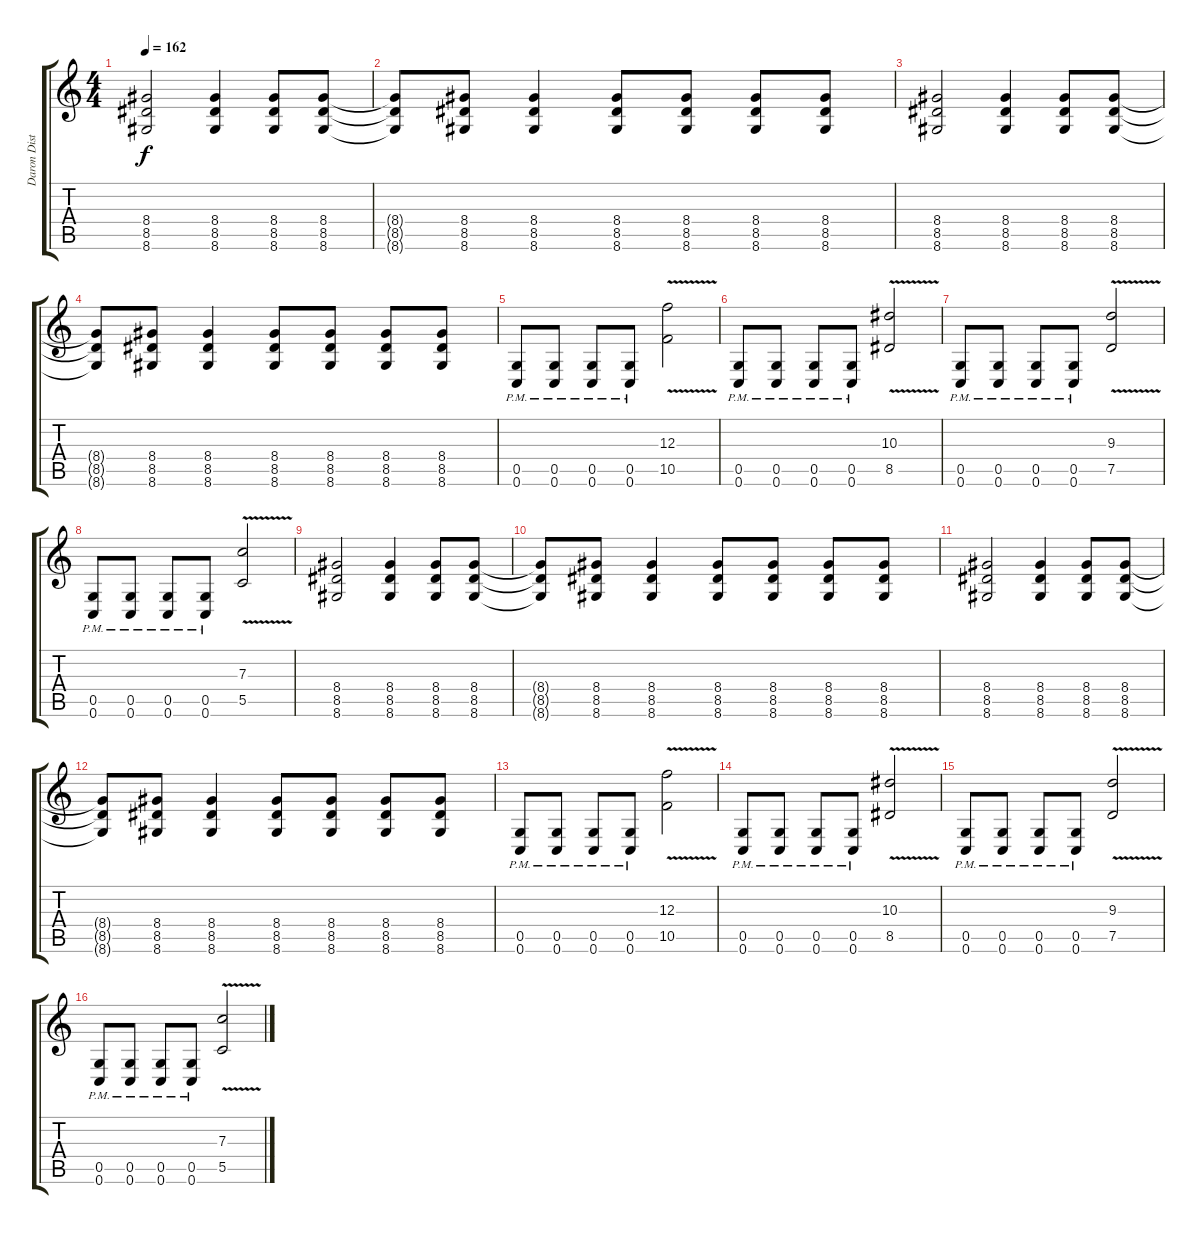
\track ("Daron Distortion" "Daron Dist") {instrument distortionguitar}
\staff {score tabs}
\tuning (D4 A3 F3 C3 G2 C2) {hide}
\ts (4 4)
\tempo 162
\clef g2
\ks c
(8.4 8.5 8.6).2{dy f volume 13} (8.4 8.5 8.6).4 (8.4 8.5 8.6).8 (8.4 8.5 8.6).8 |
(8.4{t} 8.5{t} 8.6{t}).8 (8.4 8.5 8.6).8 (8.4 8.5 8.6).4 (8.4 8.5 8.6).8 (8.4 8.5 8.6).8 (8.4 8.5 8.6).8 (8.4 8.5 8.6).8 |
(8.4 8.5 8.6).2 (8.4 8.5 8.6).4 (8.4 8.5 8.6).8 (8.4 8.5 8.6).8 |
(8.4{t} 8.5{t} 8.6{t}).8 (8.4 8.5 8.6).8 (8.4 8.5 8.6).4 (8.4 8.5 8.6).8 (8.4 8.5 8.6).8 (8.4 8.5 8.6).8 (8.4 8.5 8.6).8 |
(0.5{pm} 0.6{pm}).8 (0.5{pm} 0.6{pm}).8 (0.5{pm} 0.6{pm}).8 (0.5{pm} 0.6{pm}).8 (12.3{v} 10.5{v}).2 |
(0.5{pm} 0.6{pm}).8 (0.5{pm} 0.6{pm}).8 (0.5{pm} 0.6{pm}).8 (0.5{pm} 0.6{pm}).8 (10.3{v} 8.5{v}).2 |
(0.5{pm} 0.6{pm}).8 (0.5{pm} 0.6{pm}).8 (0.5{pm} 0.6{pm}).8 (0.5{pm} 0.6).8 (9.3{v} 7.5{v}).2 |
(0.5{pm} 0.6{pm}).8 (0.5{pm} 0.6{pm}).8 (0.5{pm} 0.6{pm}).8 (0.5{pm} 0.6{pm}).8 (7.3{v} 5.5{v}).2 |
(8.4 8.5 8.6).2 (8.4 8.5 8.6).4 (8.4 8.5 8.6).8 (8.4 8.5 8.6).8 |
(8.4{t} 8.5{t} 8.6{t}).8 (8.4 8.5 8.6).8 (8.4 8.5 8.6).4 (8.4 8.5 8.6).8 (8.4 8.5 8.6).8 (8.4 8.5 8.6).8 (8.4 8.5 8.6).8 |
(8.4 8.5 8.6).2 (8.4 8.5 8.6).4 (8.4 8.5 8.6).8 (8.4 8.5 8.6).8 |
(8.4{t} 8.5{t} 8.6{t}).8 (8.4 8.5 8.6).8 (8.4 8.5 8.6).4 (8.4 8.5 8.6).8 (8.4 8.5 8.6).8 (8.4 8.5 8.6).8 (8.4 8.5 8.6).8 |
(0.5{pm} 0.6{pm}).8 (0.5{pm} 0.6{pm}).8 (0.5{pm} 0.6{pm}).8 (0.5{pm} 0.6{pm}).8 (12.3{v} 10.5{v}).2 |
(0.5{pm} 0.6{pm}).8 (0.5{pm} 0.6{pm}).8 (0.5{pm} 0.6{pm}).8 (0.5{pm} 0.6{pm}).8 (10.3{v} 8.5{v}).2 |
(0.5{pm} 0.6{pm}).8 (0.5{pm} 0.6{pm}).8 (0.5{pm} 0.6{pm}).8 (0.5{pm} 0.6).8 (9.3{v} 7.5{v}).2 |
(0.5{pm} 0.6{pm}).8 (0.5{pm} 0.6{pm}).8 (0.5{pm} 0.6{pm}).8 (0.5{pm} 0.6{pm}).8 (7.3{v} 5.5{v}).2
